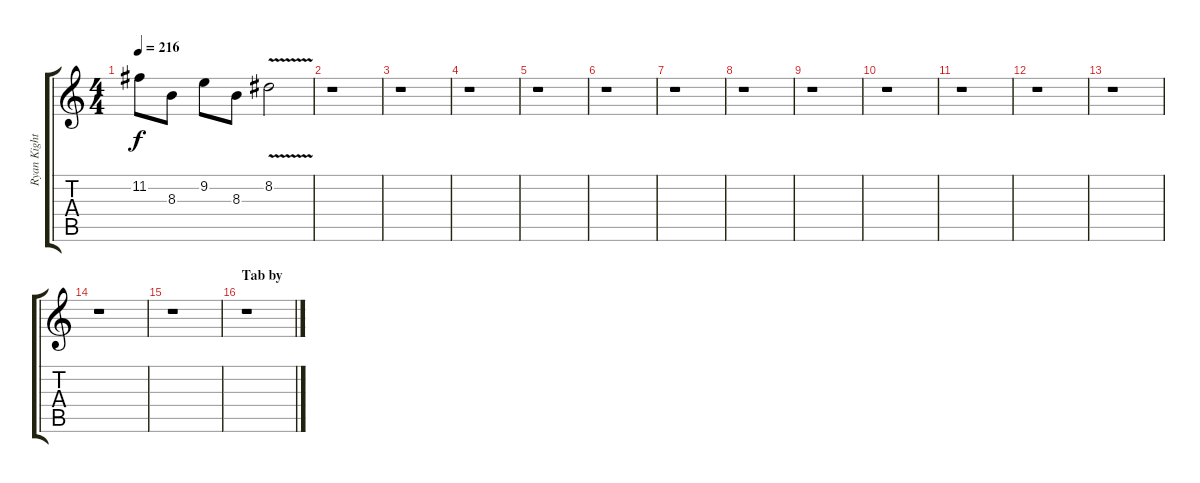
\track ("Ryan Kight (Lead)" "Ryan Kight") {instrument distortionguitar}
\staff {score tabs}
\tuning (C4 G3 Eb3 Bb2 F2 C2) {hide}
\ts (4 4)
\tempo 216
\clef g2
\ks c
11.2.8{dy f} 8.3.8 9.2.8 8.3.8 8.2{v}.2 |
r.1 |
r.1 |
r.1 |
r.1 |
r.1 |
r.1 |
r.1 |
r.1 |
r.1 |
r.1 |
r.1 |
r.1 |
r.1 |
r.1 |
\section ("" "Tab by")
r.1
